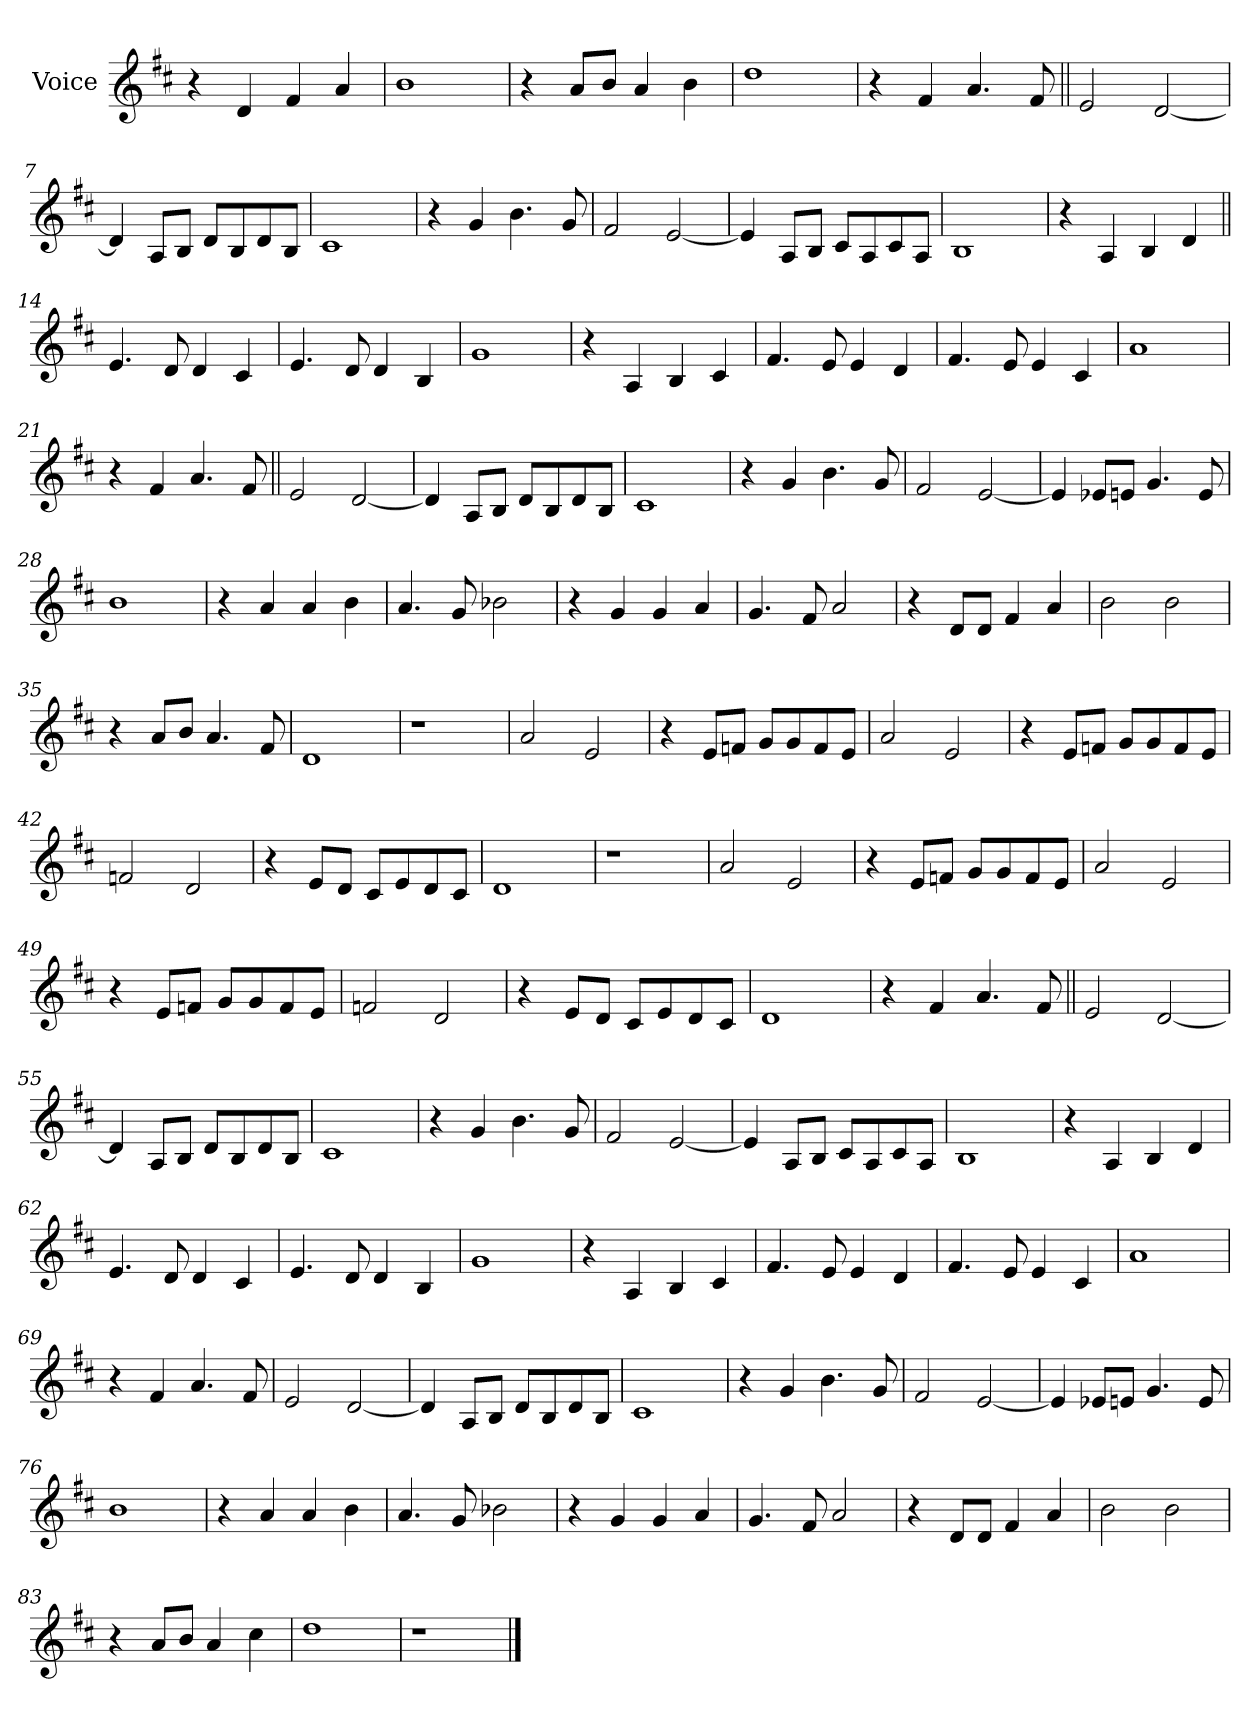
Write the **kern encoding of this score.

**kern
*part1
*staff1
*I"Voice
*I'Vc.
*clefG2
*k[f#c#]
=1
4r
4d!
4f#!
4a!
=2
1b!
=3
4r
8a!L
8b!J
4a!
4b!
=4
1dd!
=5
4r
4f#
4.a
8f#
=6||
2e
[2d
=7
4d]
8AL
8BJ
8dL
8B
8d
8BJ
=8
1c#
=9
4r
4g
4.b
8g
=10
2f#
[2e
=11
4e]
8AL
8BJ
8c#L
8A
8c#
8AJ
=12
1B
=13
4r
4A
4B
4d
=14||
4.e
8d
4d
4c#
=15
4.e
8d
4d
4B
=16
1g
=17
4r
4A
4B
4c#
=18
4.f#
8e
4e
4d
=19
4.f#
8e
4e
4c#
=20
1a
=21
4r
4f#
4.a
8f#
=22||
2e
[2d
=23
4d]
8AL
8BJ
8dL
8B
8d
8BJ
=24
1c#
=25
4r
4g
4.b
8g
=26
2f#
[2e
=27
4e]
8e-XL
8enJ
4.g
8e
=28
1b
=29
4r
4a
4a
4b
=30
4.a
8g
2b-X
=31
4r
4g
4g
4a
=32
4.g
8f#
2a
=33
4r
8dL
8dJ
4f#
4a
=34
2b
2b
=35
4r
8aL
8bJ
4.a
8f#
=36
1d
=37
1r
=38
2a
2e
=39
4r
8eL
8fnJ
8gL
8g
8f
8eJ
=40
2a
2e
=41
4r
8eL
8fnJ
8gL
8g
8f
8eJ
=42
2fn
2d
=43
4r
8eL
8dJ
8c#L
8e
8d
8c#J
=44
1d
=45
1r
=46
2a
2e
=47
4r
8eL
8fnJ
8gL
8g
8f
8eJ
=48
2a
2e
=49
4r
8eL
8fnJ
8gL
8g
8f
8eJ
=50
2fn
2d
=51
4r
8eL
8dJ
8c#L
8e
8d
8c#J
=52
1d
=53
4r
4f#
4.a
8f#
=54||
2e
[2d
=55
4d]
8AL
8BJ
8dL
8B
8d
8BJ
=56
1c#
=57
4r
4g
4.b
8g
=58
2f#
[2e
=59
4e]
8AL
8BJ
8c#L
8A
8c#
8AJ
=60
1B
=61
4r
4A
4B
4d
=62
4.e
8d
4d
4c#
=63
4.e
8d
4d
4B
=64
1g
=65
4r
4A
4B
4c#
=66
4.f#
8e
4e
4d
=67
4.f#
8e
4e
4c#
=68
1a
=69
4r
4f#
4.a
8f#
=70
2e
[2d
=71
4d]
8AL
8BJ
8dL
8B
8d
8BJ
=72
1c#
=73
4r
4g
4.b
8g
=74
2f#
[2e
=75
4e]
8e-XL
8enJ
4.g
8e
=76
1b
=77
4r
4a
4a
4b
=78
4.a
8g
2b-X
=79
4r
4g
4g
4a
=80
4.g
8f#
2a
=81
4r
8dL
8dJ
4f#
4a
=82
2b
2b
=83
4r
8aL
8bJ
4a
4cc#
=84
1dd
=85
1r
==
*-
